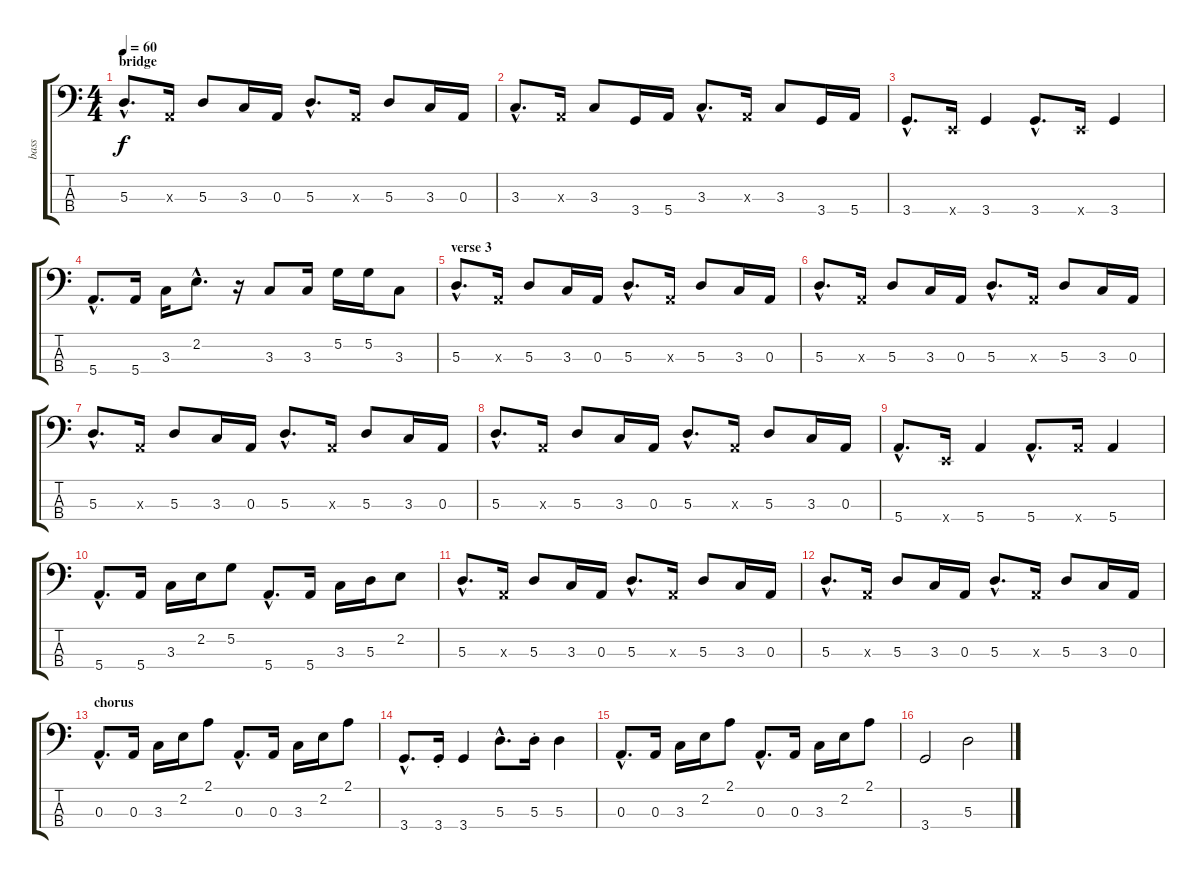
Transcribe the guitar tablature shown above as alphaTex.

\track ("bass" "bass") {instrument electricbassfinger}
\staff {score tabs}
\tuning (G2 D2 A1 E1) {hide}
\ts (4 4)
\section ("" "bridge")
\tempo 60
\clef f4
\ks c
5.3{hac}.8{d dy f} 0.3{x}.16 5.3.8 3.3.16 0.3.16 5.3{hac}.8{d} 0.3{x}.16 5.3.8 3.3.16 0.3.16 |
3.3{hac}.8{d} 0.3{x}.16 3.3.8 3.4.16 5.4.16 3.3{hac}.8{d} 0.3{x}.16 3.3.8 3.4.16 5.4.16 |
3.4{hac}.8{d} 0.4{x}.16 3.4.4 3.4{hac}.8{d} 0.4{x}.16 3.4.4 |
5.4{hac}.8{d} 5.4.16 3.3.16 2.2{hac}.8{d} r.16 3.3.8 3.3.16 5.2.16 5.2.16 3.3.8 |
\section ("" "verse 3")
5.3{hac}.8{d} 0.3{x}.16 5.3.8 3.3.16 0.3.16 5.3{hac}.8{d} 0.3{x}.16 5.3.8 3.3.16 0.3.16 |
5.3{hac}.8{d} 0.3{x}.16 5.3.8 3.3.16 0.3.16 5.3{hac}.8{d} 0.3{x}.16 5.3.8 3.3.16 0.3.16 |
5.3{hac}.8{d} 0.3{x}.16 5.3.8 3.3.16 0.3.16 5.3{hac}.8{d} 0.3{x}.16 5.3.8 3.3.16 0.3.16 |
5.3{hac}.8{d} 0.3{x}.16 5.3.8 3.3.16 0.3.16 5.3{hac}.8{d} 0.3{x}.16 5.3.8 3.3.16 0.3.16 |
5.4{hac}.8{d} 0.4{x}.16 5.4.4 5.4{hac}.8{d} 5.4{x}.16 5.4.4 |
5.4{hac}.8{d} 5.4.16 3.3.16 2.2.16 5.2.8 5.4{hac}.8{d} 5.4.16 3.3.16 5.3.16 2.2.8 |
5.3{hac}.8{d} 0.3{x}.16 5.3.8 3.3.16 0.3.16 5.3{hac}.8{d} 0.3{x}.16 5.3.8 3.3.16 0.3.16 |
5.3{hac}.8{d} 0.3{x}.16 5.3.8 3.3.16 0.3.16 5.3{hac}.8{d} 0.3{x}.16 5.3.8 3.3.16 0.3.16 |
\section ("" "chorus")
0.3{hac}.8{d} 0.3.16 3.3.16 2.2.16 2.1.8 0.3{hac}.8{d} 0.3.16 3.3.16 2.2.16 2.1.8 |
3.4{hac}.8{d} 3.4{st}.16 3.4.4 5.3{hac}.8{d} 5.3{st}.16 5.3.4 |
0.3{hac}.8{d} 0.3.16 3.3.16 2.2.16 2.1.8 0.3{hac}.8{d} 0.3.16 3.3.16 2.2.16 2.1.8 |
3.4.2 5.3.2
